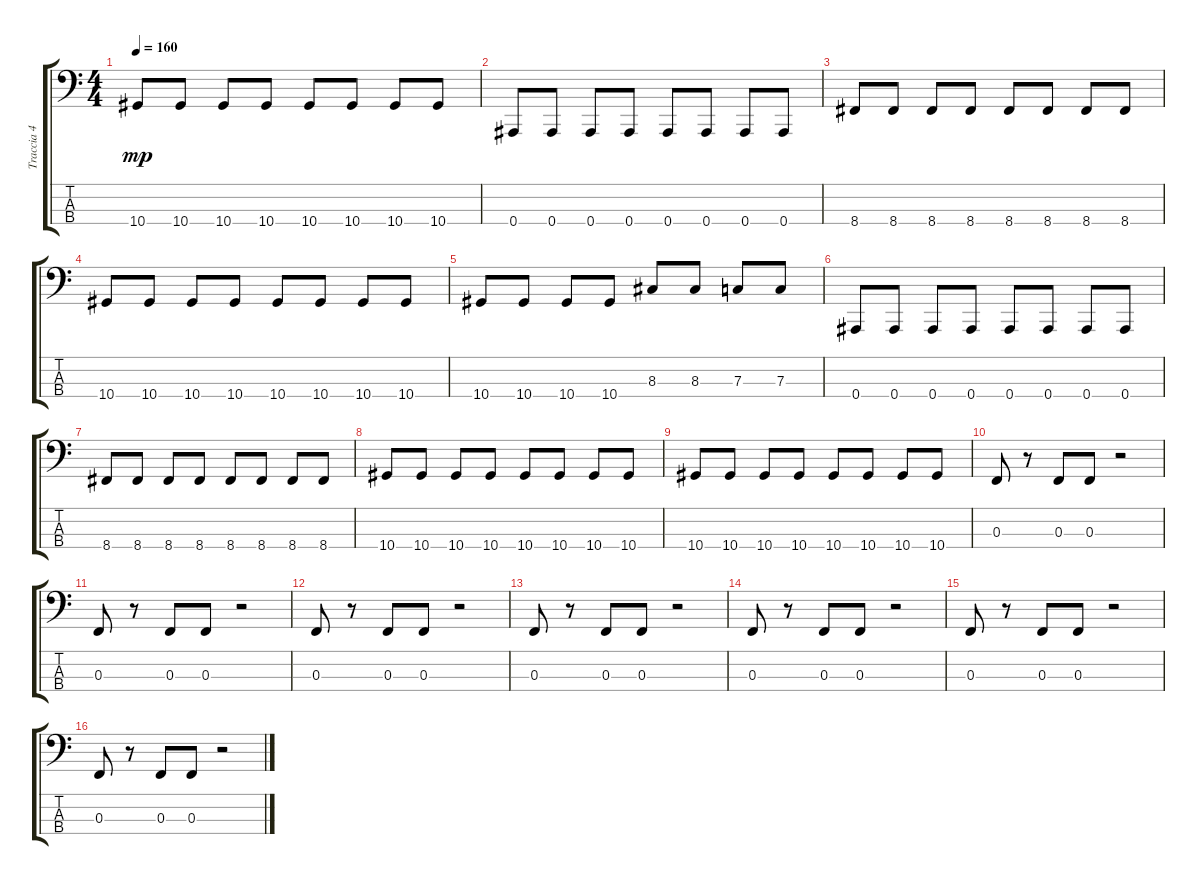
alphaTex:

\track ("Traccia 4" "Traccia 4") {instrument electricbassfinger}
\staff {score tabs}
\tuning (Eb2 Bb1 F1 Bb0) {hide}
\ts (4 4)
\tempo 160
\clef f4
\ks c
10.4.8{dy mp} 10.4.8 10.4.8 10.4.8 10.4.8 10.4.8 10.4.8 10.4.8 |
0.4.8 0.4.8 0.4.8 0.4.8 0.4.8 0.4.8 0.4.8 0.4.8 |
8.4.8 8.4.8 8.4.8 8.4.8 8.4.8 8.4.8 8.4.8 8.4.8 |
10.4.8 10.4.8 10.4.8 10.4.8 10.4.8 10.4.8 10.4.8 10.4.8 |
10.4.8 10.4.8 10.4.8 10.4.8 8.3.8 8.3.8 7.3.8 7.3.8 |
0.4.8 0.4.8 0.4.8 0.4.8 0.4.8 0.4.8 0.4.8 0.4.8 |
8.4.8 8.4.8 8.4.8 8.4.8 8.4.8 8.4.8 8.4.8 8.4.8 |
10.4.8 10.4.8 10.4.8 10.4.8 10.4.8 10.4.8 10.4.8 10.4.8 |
10.4.8 10.4.8 10.4.8 10.4.8 10.4.8 10.4.8 10.4.8 10.4.8 |
0.3.8 r.8 0.3.8 0.3.8 r.2 |
0.3.8 r.8 0.3.8 0.3.8 r.2 |
0.3.8 r.8 0.3.8 0.3.8 r.2 |
0.3.8 r.8 0.3.8 0.3.8 r.2 |
0.3.8 r.8 0.3.8 0.3.8 r.2 |
0.3.8 r.8 0.3.8 0.3.8 r.2 |
0.3.8 r.8 0.3.8 0.3.8 r.2
